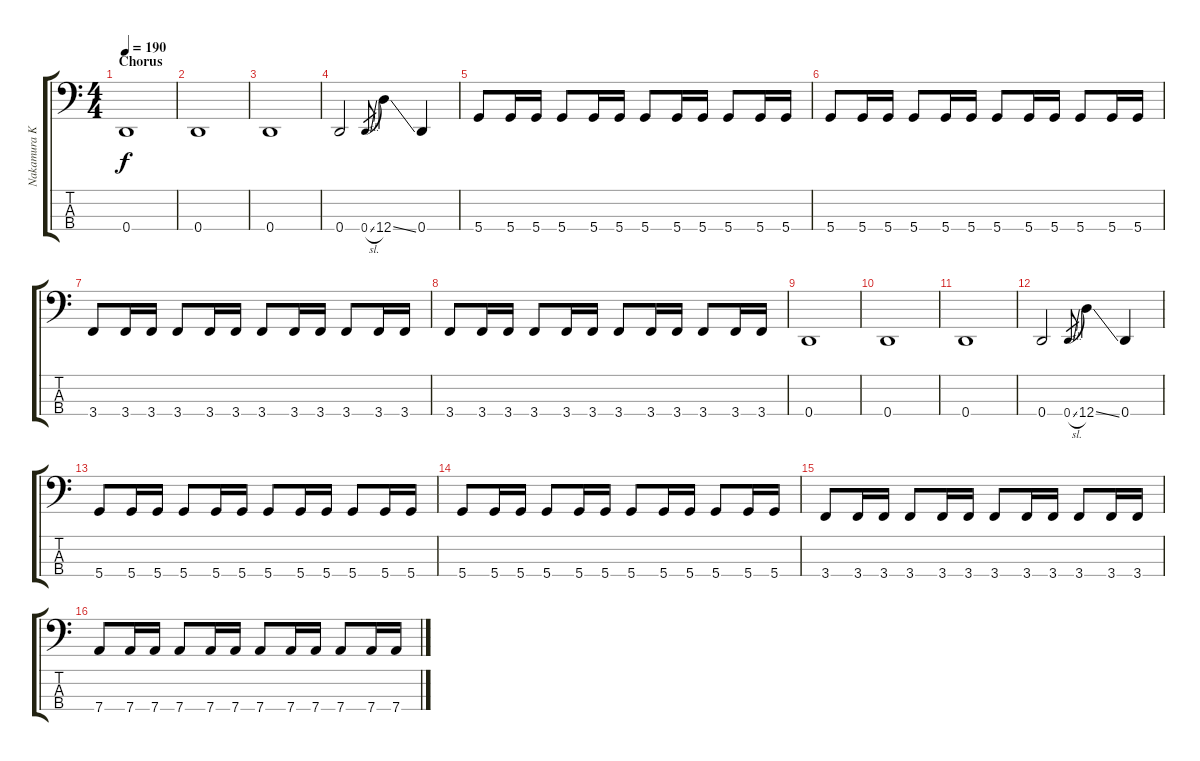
\track ("Nakamura Kazuhiko" "Nakamura K") {instrument electricbassfinger}
\staff {score tabs}
\tuning (G2 D2 A1 D1) {hide}
\ts (4 4)
\section ("" "Chorus")
\tempo 190
\clef f4
\ks c
0.4.1{dy f} |
0.4.1 |
0.4.1 |
0.4.2 0.4{sl}.8{gr} 12.4{ss}.4 0.4.4 |
5.4.8 5.4.16 5.4.16 5.4.8 5.4.16 5.4.16 5.4.8 5.4.16 5.4.16 5.4.8 5.4.16 5.4.16 |
5.4.8 5.4.16 5.4.16 5.4.8 5.4.16 5.4.16 5.4.8 5.4.16 5.4.16 5.4.8 5.4.16 5.4.16 |
3.4.8 3.4.16 3.4.16 3.4.8 3.4.16 3.4.16 3.4.8 3.4.16 3.4.16 3.4.8 3.4.16 3.4.16 |
3.4.8 3.4.16 3.4.16 3.4.8 3.4.16 3.4.16 3.4.8 3.4.16 3.4.16 3.4.8 3.4.16 3.4.16 |
0.4.1 |
0.4.1 |
0.4.1 |
0.4.2 0.4{sl}.8{gr} 12.4{ss}.4 0.4.4 |
5.4.8 5.4.16 5.4.16 5.4.8 5.4.16 5.4.16 5.4.8 5.4.16 5.4.16 5.4.8 5.4.16 5.4.16 |
5.4.8 5.4.16 5.4.16 5.4.8 5.4.16 5.4.16 5.4.8 5.4.16 5.4.16 5.4.8 5.4.16 5.4.16 |
3.4.8 3.4.16 3.4.16 3.4.8 3.4.16 3.4.16 3.4.8 3.4.16 3.4.16 3.4.8 3.4.16 3.4.16 |
7.4.8 7.4.16 7.4.16 7.4.8 7.4.16 7.4.16 7.4.8 7.4.16 7.4.16 7.4.8 7.4.16 7.4.16
